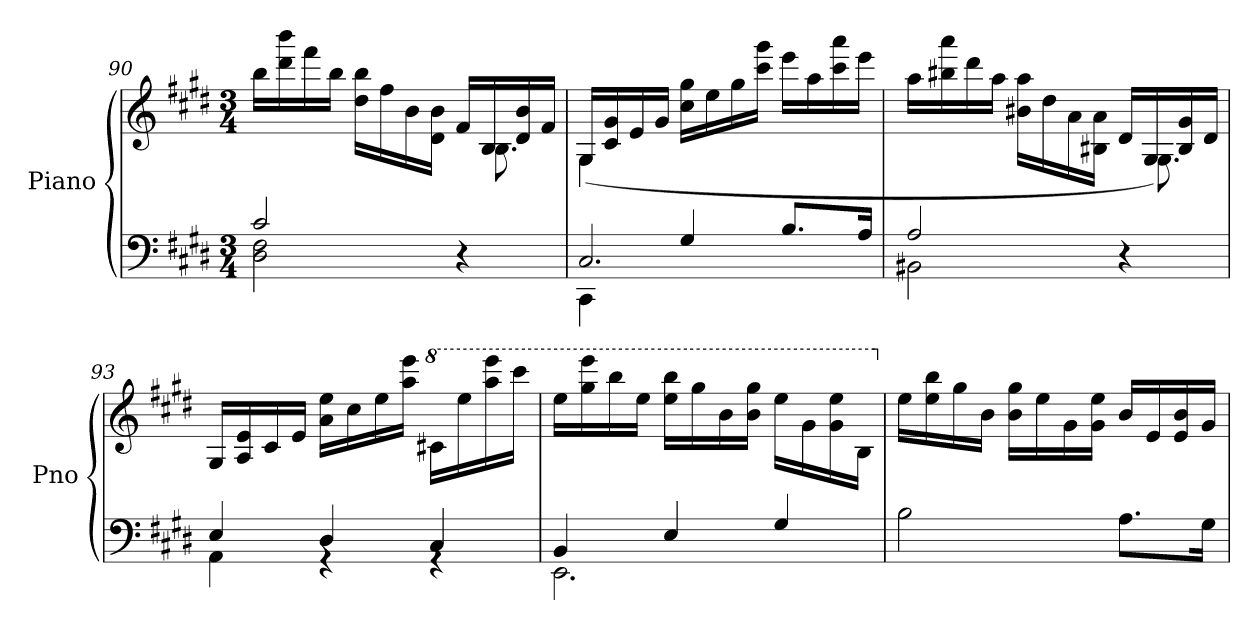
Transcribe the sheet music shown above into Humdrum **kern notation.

**kern	**kern
*part1	*part1
*staff2	*staff1
*I"Piano	*
*I'Pno	*
*clefF4	*clefG2
*k[f#c#g#d#]	*k[f#c#g#d#]
*M3/4	*M3/4
=90	=90
*^	*^
*	*^	*	*^
2ryy	(2c#/	2D#\ 2F#\	16bb\LL	2ryy	2ryy
.	.	.	16ddd#\ 16bbb\	.	.
.	.	.	16fff#\	.	.
.	.	.	16bb\JJ	.	.
.	.	.	16dd#\ 16bb\LL	.	.
.	.	.	16ff#\	.	.
.	.	.	16b\	.	.
.	.	.	16d#\ 16b\JJ	.	.
16ryy	4r	4ryy	16f#/LL	16ryy	4ryy
8.ryy	.	.	16B/	8.B\	.
.	.	.	16d#/ 16b/	.	.
.	.	.	16f#/JJ	.	.
*	*	*	*	*v	*v
=91	=91	=91	=91	=91
4ryy	2.C#/	4CC#\	16G#/LL	(4G#\
.	.	.	16c#/ 16g#/	.
.	.	.	16e/	.
.	.	.	16g#/JJ	.
2ryy	.	4G#/	16cc#\ 16gg#\LL	2ryy
.	.	.	16ee\	.
.	.	.	16gg#\	.
.	.	.	16ccc#\ 16ggg#\JJ	.
.	.	8.B/L	16eee\LL	.
.	.	.	16aa\	.
.	.	.	16ccc#\ 16aaa\	.
.	.	16A/Jk	16eee\JJ	.
!!LO:LB:g=z
=92	=92	=92	=92	=92
*	*	*	*	*^
2ryy	2A/	2BB#X\	16aa\LL	2ryy	2ryy
.	.	.	16bb#X\ 16aaa\	.	.
.	.	.	16ddd#\	.	.
.	.	.	16aa\JJ	.	.
.	.	.	16b#X\ 16aa\LL	.	.
.	.	.	16dd#\	.	.
.	.	.	16a\	.	.
.	.	.	16B#X\ 16a\JJ	.	.
16ryy	4r	4ryy	16d#/LL	16ryy	4ryy
8.ryy	.	.	16G#/	8.G#\)	.
.	.	.	16B#/ 16g#/	.	.
.	.	.	16d#/JJ)	.	.
*	*v	*v	*	*	*
*	*	*v	*v	*v
!!LO:PB:g=z
=93	=93	=93
4E/	4AA\	16G#/LL
.	.	16A/ 16e/
.	.	16c#/
.	.	16e/JJ
4D#/	4rGG	16a\ 16ee\LL
.	.	16cc#\
.	.	16ee\
.	.	16aa\ 16eee\JJ
*	*	*8va
4C#/	4rGG	16cc#X\LL
.	.	16eee\
.	.	16aaa\ 16eeee\
.	.	16cccc#\JJ
=94	=94	=94
4BB/	2.EE\	16eee\LL
.	.	16ggg#\ 16eeee\
.	.	16bbb\
.	.	16eee\JJ
4E/	.	16eee\ 16bbb\LL
.	.	16ggg#\
.	.	16bb\
.	.	16bb\ 16ggg#\JJ
4G#/	.	16eee\LL
.	.	16gg#\
.	.	16gg#\ 16eee\
.	.	16b\JJ
*v	*v	*
=95	=95
*	*X8va
2B\	16ee\LL
.	16ee\ 16bb\
.	16gg#\
.	16b\JJ
.	16b\ 16gg#\LL
.	16ee\
.	16g#\
.	16g#\ 16ee\JJ
8.A\L	16b/LL
.	16e/
.	16e/ 16b/
16G#\Jk	16g#/JJ
=	=
*-	*-
